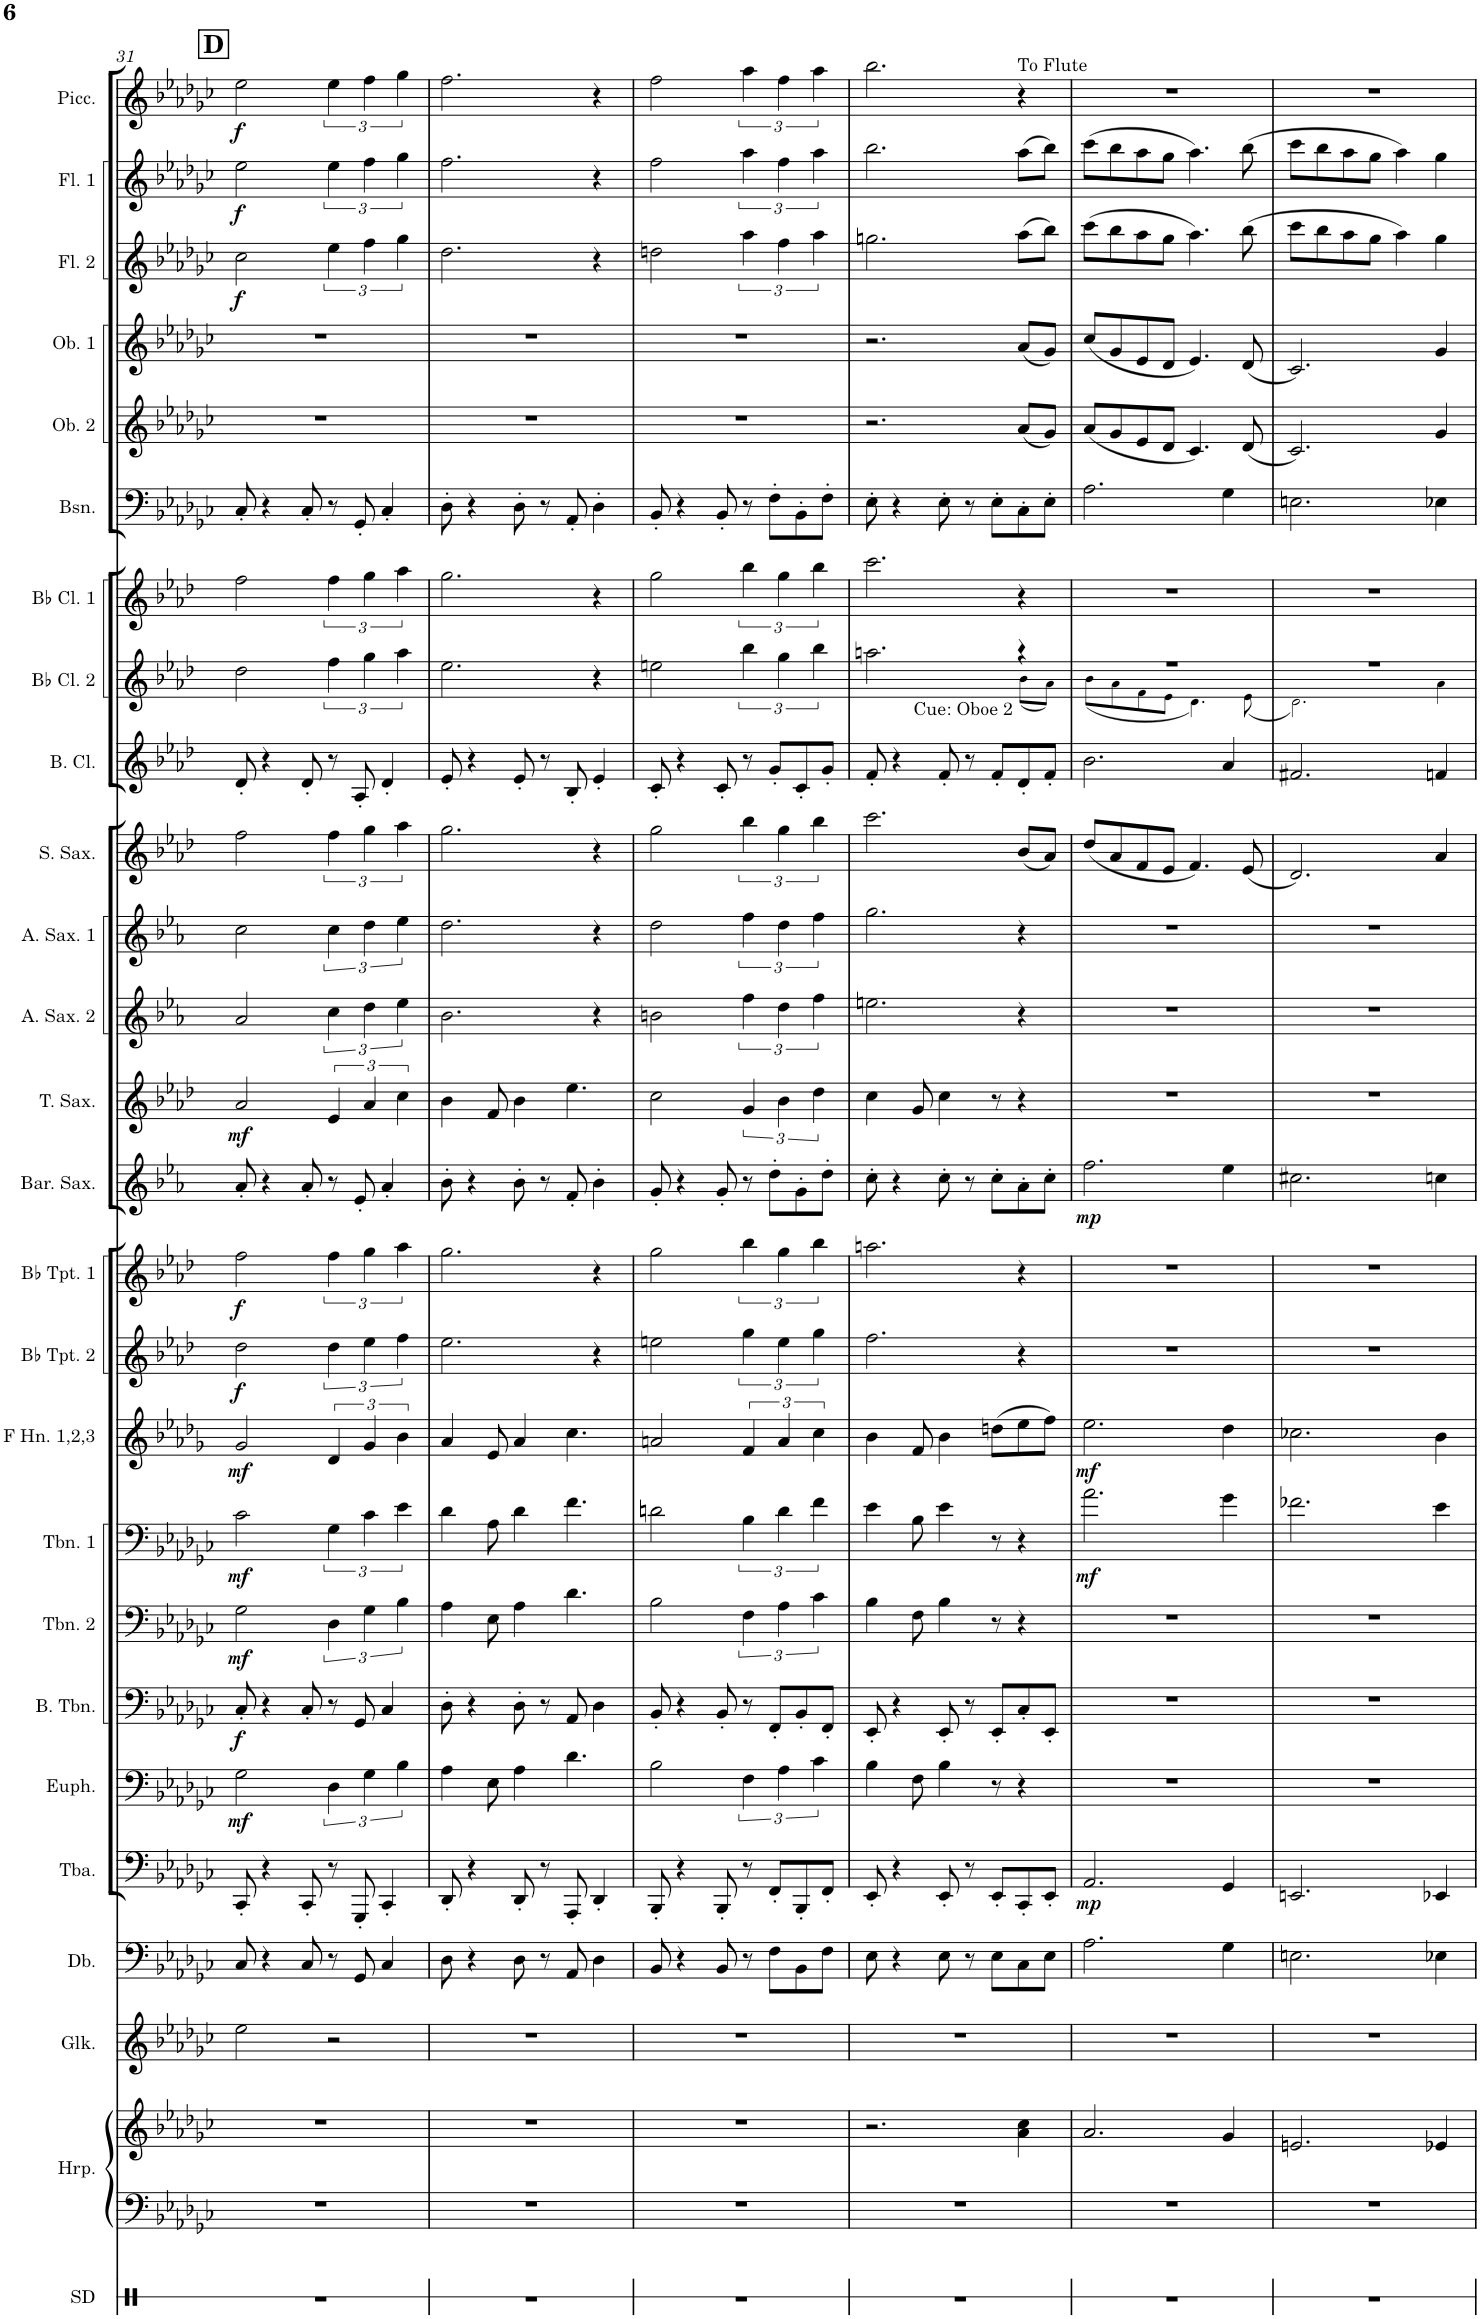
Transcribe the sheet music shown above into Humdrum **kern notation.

**kern	**kern	**kern	**kern	**kern	**kern	**dynam	**kern	**dynam	**kern	**dynam	**kern	**dynam	**kern	**dynam	**kern	**dynam	**kern	**dynam	**kern	**dynam	**kern	**dynam	**kern	**dynam	**kern	**kern	**kern	**kern	**kern	**kern	**kern	**kern	**kern	**kern	**dynam	**kern	**dynam	**kern	**dynam
*part26	*part25	*part25	*part24	*part23	*part22	*part22	*part21	*part21	*part20	*part20	*part19	*part19	*part18	*part18	*part17	*part17	*part16	*part16	*part15	*part15	*part14	*part14	*part13	*part13	*part12	*part11	*part10	*part9	*part8	*part7	*part6	*part5	*part4	*part3	*part3	*part2	*part2	*part1	*part1
*staff27	*staff26	*staff25	*staff24	*staff23	*staff22	*staff22	*staff21	*staff21	*staff20	*staff20	*staff19	*staff19	*staff18	*staff18	*staff17	*staff17	*staff16	*staff16	*staff15	*staff15	*staff14	*staff14	*staff13	*staff13	*staff12	*staff11	*staff10	*staff9	*staff8	*staff7	*staff6	*staff5	*staff4	*staff3	*staff3	*staff2	*staff2	*staff1	*staff1
*I"Snare Drum	*I"Harp	*	*I"Glockenspiel	*I"Double Bass	*I"Tuba	*	*I"Euphonium	*	*I"Bass Trombone	*	*I"Trombone 2	*	*I"Trombone 1	*	*I"F Horn 1,2,3	*	*I"Bb Trumpet 2	*	*I"Bb Trumpet 1	*	*I"Baritone Saxophone	*	*I"Tenor Saxophone	*	*I"Alto Saxophone 2	*I"Alto Saxophone 1	*I"Soprano Saxophone	*I"Bass Clarinet	*I"Bb Clarinet 2	*I"Bb Clarinet 1	*I"Bassoon	*I"Oboe 2	*I"Oboe 1	*I"Flute 2	*	*I"Flute 1	*	*I"Piccolo	*
*I'SD	*I'Hrp.	*	*I'Glk.	*I'Db.	*I'Tba.	*	*I'Euph.	*	*I'B. Tbn.	*	*I'Tbn. 2	*	*I'Tbn. 1	*	*I'F Hn. 1,2,3	*	*I'Bb Tpt. 2	*	*I'Bb Tpt. 1	*	*I'Bar. Sax.	*	*I'T. Sax.	*	*I'A. Sax. 2	*I'A. Sax. 1	*I'S. Sax.	*I'B. Cl.	*I'Bb Cl. 2	*I'Bb Cl. 1	*I'Bsn.	*I'Ob. 2	*I'Ob. 1	*I'Fl. 2	*	*I'Fl. 1	*	*I'Picc.	*
!!LO:PB:g=z
*clefX	*clefF4	*clefG2	*clefG2	*clefF4	*clefF4	*	*clefF4	*	*clefF4	*	*clefF4	*	*clefF4	*	*clefG2	*	*clefG2	*	*clefG2	*	*clefG2	*	*clefG2	*	*clefG2	*clefG2	*clefG2	*clefG2	*clefG2	*clefG2	*clefF4	*clefG2	*clefG2	*clefG2	*	*clefG2	*	*clefG2	*
*	*	*	*Trd-14c-24	*Trd7c12	*	*	*	*	*	*	*	*	*	*	*Trd4c7	*	*Trd1c2	*	*Trd1c2	*	*Trd12c21	*	*Trd8c14	*	*Trd5c9	*Trd5c9	*Trd1c2	*Trd8c14	*Trd1c2	*Trd1c2	*	*	*	*	*	*	*	*Trd-7c-12	*
*k[]	*k[b-e-a-d-g-c-]	*k[b-e-a-d-g-c-]	*k[b-e-a-d-g-c-]	*k[b-e-a-d-g-c-]	*k[b-e-a-d-g-c-]	*	*k[b-e-a-d-g-c-]	*	*k[b-e-a-d-g-c-]	*	*k[b-e-a-d-g-c-]	*	*k[b-e-a-d-g-c-]	*	*k[b-e-a-d-g-]	*	*k[b-e-a-d-]	*	*k[b-e-a-d-]	*	*k[b-e-a-]	*	*k[b-e-a-d-]	*	*k[b-e-a-]	*k[b-e-a-]	*k[b-e-a-d-]	*k[b-e-a-d-]	*k[b-e-a-d-]	*k[b-e-a-d-]	*k[b-e-a-d-g-c-]	*k[b-e-a-d-g-c-]	*k[b-e-a-d-g-c-]	*k[b-e-a-d-g-c-]	*	*k[b-e-a-d-g-c-]	*	*k[b-e-a-d-g-c-]	*
*M4/4	*M4/4	*M4/4	*M4/4	*M4/4	*M4/4	*	*M4/4	*	*M4/4	*	*M4/4	*	*M4/4	*	*M4/4	*	*M4/4	*	*M4/4	*	*M4/4	*	*M4/4	*	*M4/4	*M4/4	*M4/4	*M4/4	*M4/4	*M4/4	*M4/4	*M4/4	*M4/4	*M4/4	*	*M4/4	*	*M4/4	*
!!LO:REH:place=s1:a:B:cj:fs=14:t=D
=31	=31	=31	=31	=31	=31	=31	=31	=31	=31	=31	=31	=31	=31	=31	=31	=31	=31	=31	=31	=31	=31	=31	=31	=31	=31	=31	=31	=31	=31	=31	=31	=31	=31	=31	=31	=31	=31	=31	=31
!	!	!	!	!	!	!	!	!LO:DY:b	!	!LO:DY:b	!	!LO:DY:b	!	!LO:DY:b	!	!LO:DY:b	!	!LO:DY:b	!	!LO:DY:b	!	!	!	!LO:DY:b	!	!	!	!	!	!	!	!	!	!	!LO:DY:b	!	!LO:DY:b	!	!LO:DY:b
1r	1r	1r	2ee-\	8C-/	8CC-'/	.	2G-\	mf	8C-'/	f	2G-\	mf	2c-\	mf	2g-/	mf	2dd-\	f	2ff\	f	8a-'/	.	2a-/	mf	2a-/	2cc\	2ff\	8d-'/	2dd-\	2ff\	8C-'/	1r	1r	2cc-\	f	2ee-\	f	2ee-\	f
.	.	.	.	4r	4r	.	.	.	4r	.	.	.	.	.	.	.	.	.	.	.	4r	.	.	.	.	.	.	4r	.	.	4r	.	.	.	.	.	.	.	.
.	.	.	.	8C-/	8CC-'/	.	.	.	8C-'/	.	.	.	.	.	.	.	.	.	.	.	8a-'/	.	.	.	.	.	.	8d-'/	.	.	8C-'/	.	.	.	.	.	.	.	.
.	.	.	2r	8r	8r	.	6D-\	.	8r	.	6D-\	.	6G-\	.	6d-/	.	6dd-\	.	6ff\	.	8r	.	6e-/	.	6cc\	6cc\	6ff\	8r	6ff\	6ff\	8r	.	.	6ee-\	.	6ee-\	.	6ee-\	.
.	.	.	.	8GG-/	8GGG-'/	.	.	.	8GG-/	.	.	.	.	.	.	.	.	.	.	.	8e-'/	.	.	.	.	.	.	8A-'/	.	.	8GG-'/	.	.	.	.	.	.	.	.
.	.	.	.	.	.	.	6G-\	.	.	.	6G-\	.	6c-\	.	6g-/	.	6ee-\	.	6gg\	.	.	.	6a-/	.	6dd\	6dd\	6gg\	.	6gg\	6gg\	.	.	.	6ff\	.	6ff\	.	6ff\	.
.	.	.	.	4C-/	4CC-'/	.	.	.	4C-/	.	.	.	.	.	.	.	.	.	.	.	4a-'/	.	.	.	.	.	.	4d-'/	.	.	4C-'/	.	.	.	.	.	.	.	.
.	.	.	.	.	.	.	6B-\	.	.	.	6B-\	.	6e-\	.	6b-\	.	6ff\	.	6aa-\	.	.	.	6cc\	.	6ee-\	6ee-\	6aa-\	.	6aa-\	6aa-\	.	.	.	6gg-\	.	6gg-\	.	6gg-\	.
=32	=32	=32	=32	=32	=32	=32	=32	=32	=32	=32	=32	=32	=32	=32	=32	=32	=32	=32	=32	=32	=32	=32	=32	=32	=32	=32	=32	=32	=32	=32	=32	=32	=32	=32	=32	=32	=32	=32	=32
1r	1r	1r	1r	8D-\	8DD-'/	.	4A-\	.	8D-'\	.	4A-\	.	4d-\	.	4a-/	.	2.ee-\	.	2.gg\	.	8b-'\	.	4b-\	.	2.b-\	2.dd\	2.gg\	8e-'/	2.ee-\	2.gg\	8D-'\	1r	1r	2.dd-\	.	2.ff\	.	2.ff\	.
.	.	.	.	4r	4r	.	.	.	4r	.	.	.	.	.	.	.	.	.	.	.	4r	.	.	.	.	.	.	4r	.	.	4r	.	.	.	.	.	.	.	.
.	.	.	.	.	.	.	8E-\	.	.	.	8E-\	.	8A-\	.	8e-/	.	.	.	.	.	.	.	8f/	.	.	.	.	.	.	.	.	.	.	.	.	.	.	.	.
.	.	.	.	8D-\	8DD-'/	.	4A-\	.	8D-'\	.	4A-\	.	4d-\	.	4a-/	.	.	.	.	.	8b-'\	.	4b-\	.	.	.	.	8e-'/	.	.	8D-'\	.	.	.	.	.	.	.	.
.	.	.	.	8r	8r	.	.	.	8r	.	.	.	.	.	.	.	.	.	.	.	8r	.	.	.	.	.	.	8r	.	.	8r	.	.	.	.	.	.	.	.
.	.	.	.	8AA-/	8AAA-'/	.	4.d-\	.	8AA-/	.	4.d-\	.	4.f\	.	4.cc\	.	.	.	.	.	8f'/	.	4.ee-\	.	.	.	.	8B-'/	.	.	8AA-'/	.	.	.	.	.	.	.	.
.	.	.	.	4D-\	4DD-'/	.	.	.	4D-\	.	.	.	.	.	.	.	4r	.	4r	.	4b-'\	.	.	.	4r	4r	4r	4e-'/	4r	4r	4D-'\	.	.	4r	.	4r	.	4r	.
=33	=33	=33	=33	=33	=33	=33	=33	=33	=33	=33	=33	=33	=33	=33	=33	=33	=33	=33	=33	=33	=33	=33	=33	=33	=33	=33	=33	=33	=33	=33	=33	=33	=33	=33	=33	=33	=33	=33	=33
1r	1r	1r	1r	8BB-/	8BBB-'/	.	2B-\	.	8BB-'/	.	2B-\	.	2dn\	.	2an/	.	2een\	.	2gg\	.	8g'/	.	2cc\	.	2bn\	2dd\	2gg\	8c'/	2een\	2gg\	8BB-'/	1r	1r	2ddn\	.	2ff\	.	2ff\	.
.	.	.	.	4r	4r	.	.	.	4r	.	.	.	.	.	.	.	.	.	.	.	4r	.	.	.	.	.	.	4r	.	.	4r	.	.	.	.	.	.	.	.
.	.	.	.	8BB-/	8BBB-'/	.	.	.	8BB-'/	.	.	.	.	.	.	.	.	.	.	.	8g'/	.	.	.	.	.	.	8c'/	.	.	8BB-'/	.	.	.	.	.	.	.	.
.	.	.	.	8r	8r	.	6F\	.	8r	.	6F\	.	6B-\	.	6f/	.	6gg\	.	6bb-\	.	8r	.	6g/	.	6ff\	6ff\	6bb-\	8r	6bb-\	6bb-\	8r	.	.	6aa-\	.	6aa-\	.	6aa-\	.
.	.	.	.	8F\L	8FF'/L	.	.	.	8FF'/L	.	.	.	.	.	.	.	.	.	.	.	8dd'\L	.	.	.	.	.	.	8g'/L	.	.	8F'\L	.	.	.	.	.	.	.	.
.	.	.	.	.	.	.	6A-\	.	.	.	6A-\	.	6d\	.	6a/	.	6ee\	.	6gg\	.	.	.	6b-\	.	6dd\	6dd\	6gg\	.	6gg\	6gg\	.	.	.	6ff\	.	6ff\	.	6ff\	.
.	.	.	.	8BB-\	8BBB-'/	.	.	.	8BB-'/	.	.	.	.	.	.	.	.	.	.	.	8g'\	.	.	.	.	.	.	8c'/	.	.	8BB-'\	.	.	.	.	.	.	.	.
.	.	.	.	.	.	.	6c-\	.	.	.	6c-\	.	6f\	.	6cc\	.	6gg\	.	6bb-\	.	.	.	6dd-\	.	6ff\	6ff\	6bb-\	.	6bb-\	6bb-\	.	.	.	6aa-\	.	6aa-\	.	6aa-\	.
.	.	.	.	8F\J	8FF'/J	.	.	.	8FF'/J	.	.	.	.	.	.	.	.	.	.	.	8dd'\J	.	.	.	.	.	.	8g'/J	.	.	8F'\J	.	.	.	.	.	.	.	.
=34	=34	=34	=34	=34	=34	=34	=34	=34	=34	=34	=34	=34	=34	=34	=34	=34	=34	=34	=34	=34	=34	=34	=34	=34	=34	=34	=34	=34	=34	=34	=34	=34	=34	=34	=34	=34	=34	=34	=34
*	*	*	*	*	*	*	*	*	*	*	*	*	*	*	*	*	*	*	*	*	*	*	*	*	*	*	*	*	*^	*	*	*	*	*	*	*	*	*	*
1r	1r	2.r	1r	8E-\	8EE-'/	.	4B-\	.	8EE-'/	.	4B-\	.	4e-\	.	4b-\	.	2.ff\	.	2.aan\	.	8cc'\	.	4cc\	.	2.een\	2.gg\	2.ccc\	8f'/	2.aan\	2.ryy	2.ccc\	8E-'\	2.r	2.r	2.ggn\	.	2.bb-\	.	2.bb-\	.
.	.	.	.	4r	4r	.	.	.	4r	.	.	.	.	.	.	.	.	.	.	.	4r	.	.	.	.	.	.	4r	.	.	.	4r	.	.	.	.	.	.	.	.
.	.	.	.	.	.	.	8F\	.	.	.	8F\	.	8B-\	.	8f/	.	.	.	.	.	.	.	8g/	.	.	.	.	.	.	.	.	.	.	.	.	.	.	.	.	.
.	.	.	.	8E-\	8EE-'/	.	4B-\	.	8EE-'/	.	4B-\	.	4e-\	.	4b-\	.	.	.	.	.	8cc'\	.	4cc\	.	.	.	.	8f'/	.	.	.	8E-'\	.	.	.	.	.	.	.	.
.	.	.	.	8r	8r	.	.	.	8r	.	.	.	.	.	.	.	.	.	.	.	8r	.	.	.	.	.	.	8r	.	.	.	8r	.	.	.	.	.	.	.	.
.	.	.	.	8E-\L	8EE-'/L	.	8r	.	8EE-'/L	.	8r	.	8r	.	(8ddn\L	.	.	.	.	.	8cc'\L	.	8r	.	.	.	.	8f'/L	.	.	.	8E-'\L	.	.	.	.	.	.	.	.
!	!	!	!	!	!	!	!	!	!	!	!	!	!	!	!	!	!	!	!	!	!	!	!	!	!	!	!	!	!	!	!	!	!	!	!	!	!	!	!LO:TX:a:t=To Flute	!
!	!	!	!	!	!	!	!	!	!	!	!	!	!	!	!	!	!	!	!	!	!	!	!	!	!	!	!	!	!LO:TX:b:t=Cue&colon; Oboe 2	!	!	!	!	!	!	!	!	!	!	!
.	.	4a-\ 4cc-\	.	8C-\	8CC-'/	.	4r	.	8C-'/	.	4r	.	4r	.	8ee-\	.	4r	.	4r	.	8a-'\	.	4r	.	4r	4r	(8b-/L	8d-'/	4r	(8b-\L	4r	8C-'\	(8a-/L	(8a-/L	(8aa-\L	.	(8aa-\L	.	4r	.
.	.	.	.	8E-\J	8EE-'/J	.	.	.	8EE-'/J	.	.	.	.	.	8ff\J)	.	.	.	.	.	8cc'\J	.	.	.	.	.	8a-/J)	8f'/J	.	8a-\J)	.	8E-'\J	8g-/J)	8g-/J)	8bb-\J)	.	8bb-\J)	.	.	.
=35	=35	=35	=35	=35	=35	=35	=35	=35	=35	=35	=35	=35	=35	=35	=35	=35	=35	=35	=35	=35	=35	=35	=35	=35	=35	=35	=35	=35	=35	=35	=35	=35	=35	=35	=35	=35	=35	=35	=35	=35
!	!	!	!	!	!	!LO:DY:b	!	!	!	!	!	!	!	!LO:DY:b	!	!LO:DY:b	!	!	!	!	!	!LO:DY:b	!	!	!	!	!	!	!	!	!	!	!	!	!	!	!	!	!	!
1r	1r	2.a-/	1r	2.A-\	2.AA-/	mp	1r	.	1r	.	1r	.	2.a-\	mf	2.ee-\	mf	1r	.	1r	.	2.ff\	mp	1r	.	1r	1r	(8dd-/L	2.b-\	1r	(8b-\L	1r	2.A-\	(8a-/L	(8cc-/L	(8ccc-\L	.	(8ccc-\L	.	1r	.
.	.	.	.	.	.	.	.	.	.	.	.	.	.	.	.	.	.	.	.	.	.	.	.	.	.	.	8a-/	.	.	8a-\	.	.	8g-/	8g-/	8bb-\	.	8bb-\	.	.	.
.	.	.	.	.	.	.	.	.	.	.	.	.	.	.	.	.	.	.	.	.	.	.	.	.	.	.	8f/	.	.	8f\	.	.	8e-/	8e-/	8aa-\	.	8aa-\	.	.	.
.	.	.	.	.	.	.	.	.	.	.	.	.	.	.	.	.	.	.	.	.	.	.	.	.	.	.	8e-/J	.	.	8e-\J	.	.	8d-/J	8d-/J	8gg-\J	.	8gg-\J	.	.	.
.	.	.	.	.	.	.	.	.	.	.	.	.	.	.	.	.	.	.	.	.	.	.	.	.	.	.	4.f/)	.	.	4.d-\)	.	.	4.c-/)	4.e-/)	4.aa-\)	.	4.aa-\)	.	.	.
.	.	4g-/	.	4G-\	4GG-/	.	.	.	.	.	.	.	4g-\	.	4dd-\	.	.	.	.	.	4ee-\	.	.	.	.	.	.	4a-/	.	.	.	4G-\	.	.	.	.	.	.	.	.
.	.	.	.	.	.	.	.	.	.	.	.	.	.	.	.	.	.	.	.	.	.	.	.	.	.	.	(8e-/	.	.	(8e-\	.	.	(8d-/	(8d-/	(8bb-\	.	(8bb-\	.	.	.
=36	=36	=36	=36	=36	=36	=36	=36	=36	=36	=36	=36	=36	=36	=36	=36	=36	=36	=36	=36	=36	=36	=36	=36	=36	=36	=36	=36	=36	=36	=36	=36	=36	=36	=36	=36	=36	=36	=36	=36	=36
1r	1r	2.en/	1r	2.En\	2.EEn/	.	1r	.	1r	.	1r	.	2.f-X\	.	2.cc-X\	.	1r	.	1r	.	2.cc#X\	.	1r	.	1r	1r	2.d-/)	2.f#X/	1r	2.d-\)	1r	2.En\	2.c-/)	2.c-/)	8ccc-\L	.	8ccc-\L	.	1r	.
.	.	.	.	.	.	.	.	.	.	.	.	.	.	.	.	.	.	.	.	.	.	.	.	.	.	.	.	.	.	.	.	.	.	.	8bb-\	.	8bb-\	.	.	.
.	.	.	.	.	.	.	.	.	.	.	.	.	.	.	.	.	.	.	.	.	.	.	.	.	.	.	.	.	.	.	.	.	.	.	8aa-\	.	8aa-\	.	.	.
.	.	.	.	.	.	.	.	.	.	.	.	.	.	.	.	.	.	.	.	.	.	.	.	.	.	.	.	.	.	.	.	.	.	.	8gg-\J	.	8gg-\J	.	.	.
.	.	.	.	.	.	.	.	.	.	.	.	.	.	.	.	.	.	.	.	.	.	.	.	.	.	.	.	.	.	.	.	.	.	.	4aa-\)	.	4aa-\)	.	.	.
.	.	4e-X/	.	4E-X\	4EE-X/	.	.	.	.	.	.	.	4e-\	.	4b-\	.	.	.	.	.	4ccn\	.	.	.	.	.	4a-/	4fn/	.	4a-\	.	4E-X\	4g-/	4g-/	4gg-\	.	4gg-\	.	.	.
*	*	*	*	*	*	*	*	*	*	*	*	*	*	*	*	*	*	*	*	*	*	*	*	*	*	*	*	*	*v	*v	*	*	*	*	*	*	*	*	*	*
=	=	=	=	=	=	=	=	=	=	=	=	=	=	=	=	=	=	=	=	=	=	=	=	=	=	=	=	=	=	=	=	=	=	=	=	=	=	=	=
*-	*-	*-	*-	*-	*-	*-	*-	*-	*-	*-	*-	*-	*-	*-	*-	*-	*-	*-	*-	*-	*-	*-	*-	*-	*-	*-	*-	*-	*-	*-	*-	*-	*-	*-	*-	*-	*-	*-	*-
